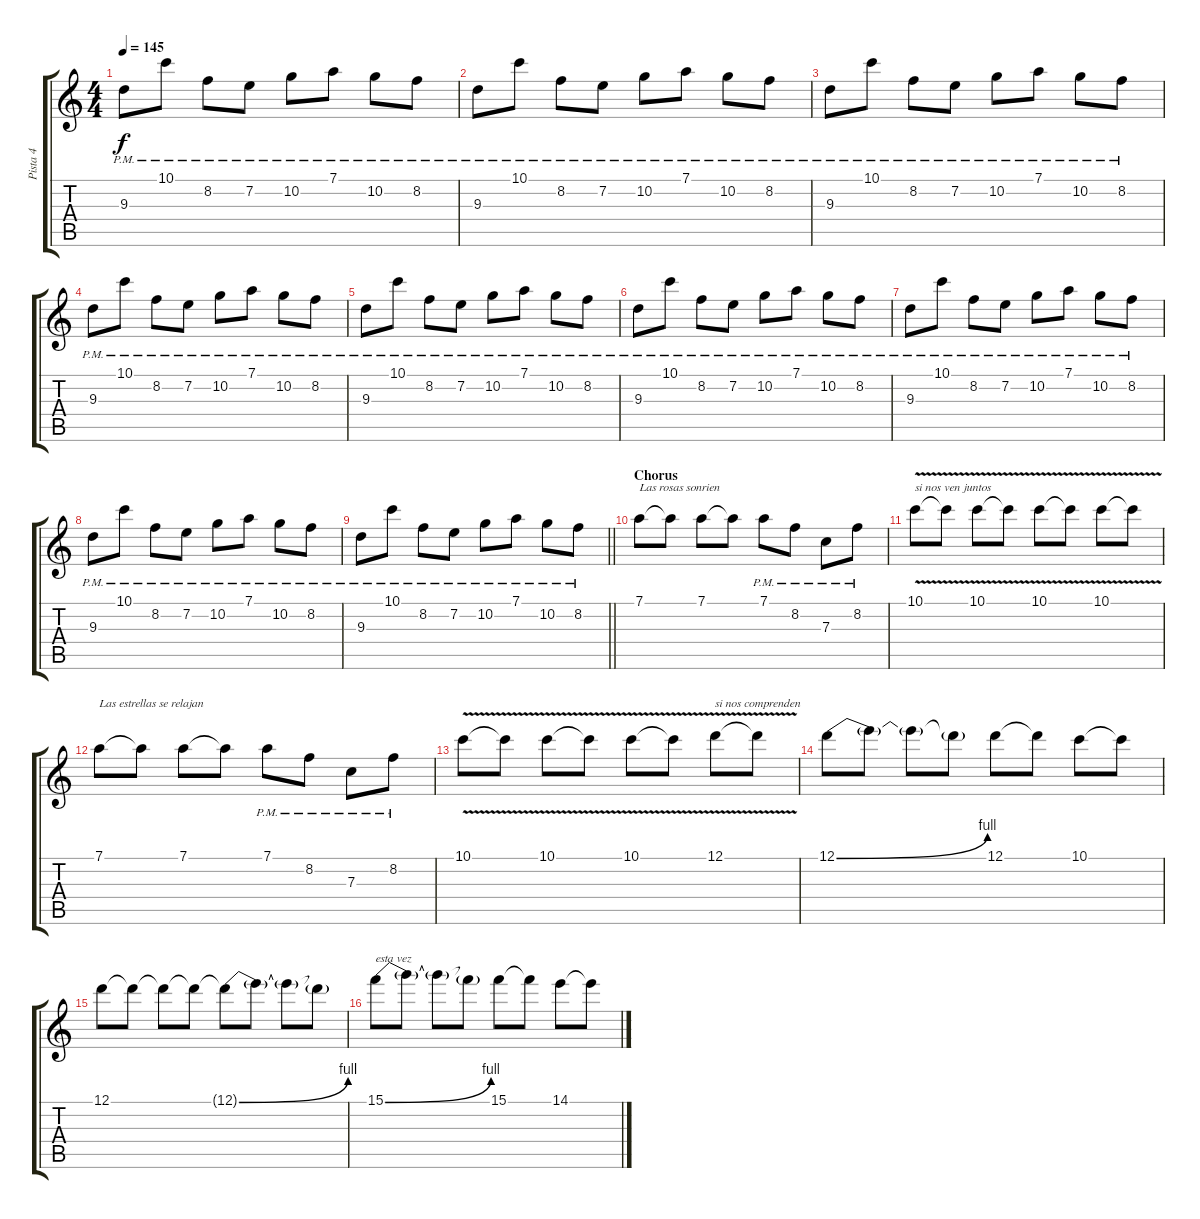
\track ("Pista 4" "Pista 4") {instrument electricguitarjazz}
\staff {score tabs}
\tuning (D4 A3 F3 C3 G2 D2) {hide}
\ts (4 4)
\tempo 145
\clef g2
\ks c
9.3{pm}.8{dy f} 10.1{pm}.8 8.2{pm}.8 7.2{pm}.8 10.2{pm}.8 7.1{pm}.8 10.2{pm}.8 8.2{pm}.8 |
9.3{pm}.8 10.1{pm}.8 8.2{pm}.8 7.2{pm}.8 10.2{pm}.8 7.1{pm}.8 10.2{pm}.8 8.2{pm}.8 |
9.3{pm}.8 10.1{pm}.8 8.2{pm}.8 7.2{pm}.8 10.2{pm}.8 7.1{pm}.8 10.2{pm}.8 8.2{pm}.8 |
9.3{pm}.8 10.1{pm}.8 8.2{pm}.8 7.2{pm}.8 10.2{pm}.8 7.1{pm}.8 10.2{pm}.8 8.2{pm}.8 |
9.3{pm}.8 10.1{pm}.8 8.2{pm}.8 7.2{pm}.8 10.2{pm}.8 7.1{pm}.8 10.2{pm}.8 8.2{pm}.8 |
9.3{pm}.8 10.1{pm}.8 8.2{pm}.8 7.2{pm}.8 10.2{pm}.8 7.1{pm}.8 10.2{pm}.8 8.2{pm}.8 |
9.3{pm}.8 10.1{pm}.8 8.2{pm}.8 7.2{pm}.8 10.2{pm}.8 7.1{pm}.8 10.2{pm}.8 8.2{pm}.8 |
9.3{pm}.8 10.1{pm}.8 8.2{pm}.8 7.2{pm}.8 10.2{pm}.8 7.1{pm}.8 10.2{pm}.8 8.2{pm}.8 |
\barLineRight lightlight
9.3{pm}.8 10.1{pm}.8 8.2{pm}.8 7.2{pm}.8 10.2{pm}.8 7.1{pm}.8 10.2{pm}.8 8.2{pm}.8 |
\section ("" "Chorus")
7.1.8{txt "Las rosas sonrien"} 7.1{t}.8 7.1.8 7.1{t}.8 7.1{pm}.8 8.2{pm}.8 7.3{pm}.8 8.2{pm}.8 |
10.1{v}.8{txt "si nos ven juntos"} 10.1{t}.8 10.1{v}.8 10.1{t}.8 10.1{v}.8 10.1{t}.8 10.1{v}.8 10.1{t}.8 |
7.1.8{txt "Las estrellas se relajan"} 7.1{t}.8 7.1.8 7.1{t}.8 7.1{pm}.8 8.2{pm}.8 7.3{pm}.8 8.2{pm}.8 |
10.1{v}.8 10.1{t}.8 10.1{v}.8 10.1{t}.8 10.1{v}.8 10.1{t}.8 12.1{v}.8{txt "si nos comprenden"} 12.1{t}.8 |
12.1{be (bend 0 0 60 4)}.8 12.1{t}.8 12.1{t}.8 12.1{t}.8 12.1.8 12.1{t}.8 10.1.8 10.1{t}.8 |
12.1.8 12.1{t}.8 12.1{t}.8 12.1{t}.8 12.1{be (bend 0 0 60 4) t}.8 12.1{t}.8 12.1{t}.8 12.1{t}.8 |
15.1{be (bend 0 0 60 4)}.8{txt "esta vez"} 15.1{t}.8 15.1{t}.8 15.1{t}.8 15.1.8 15.1{t}.8 14.1.8 14.1{t}.8
